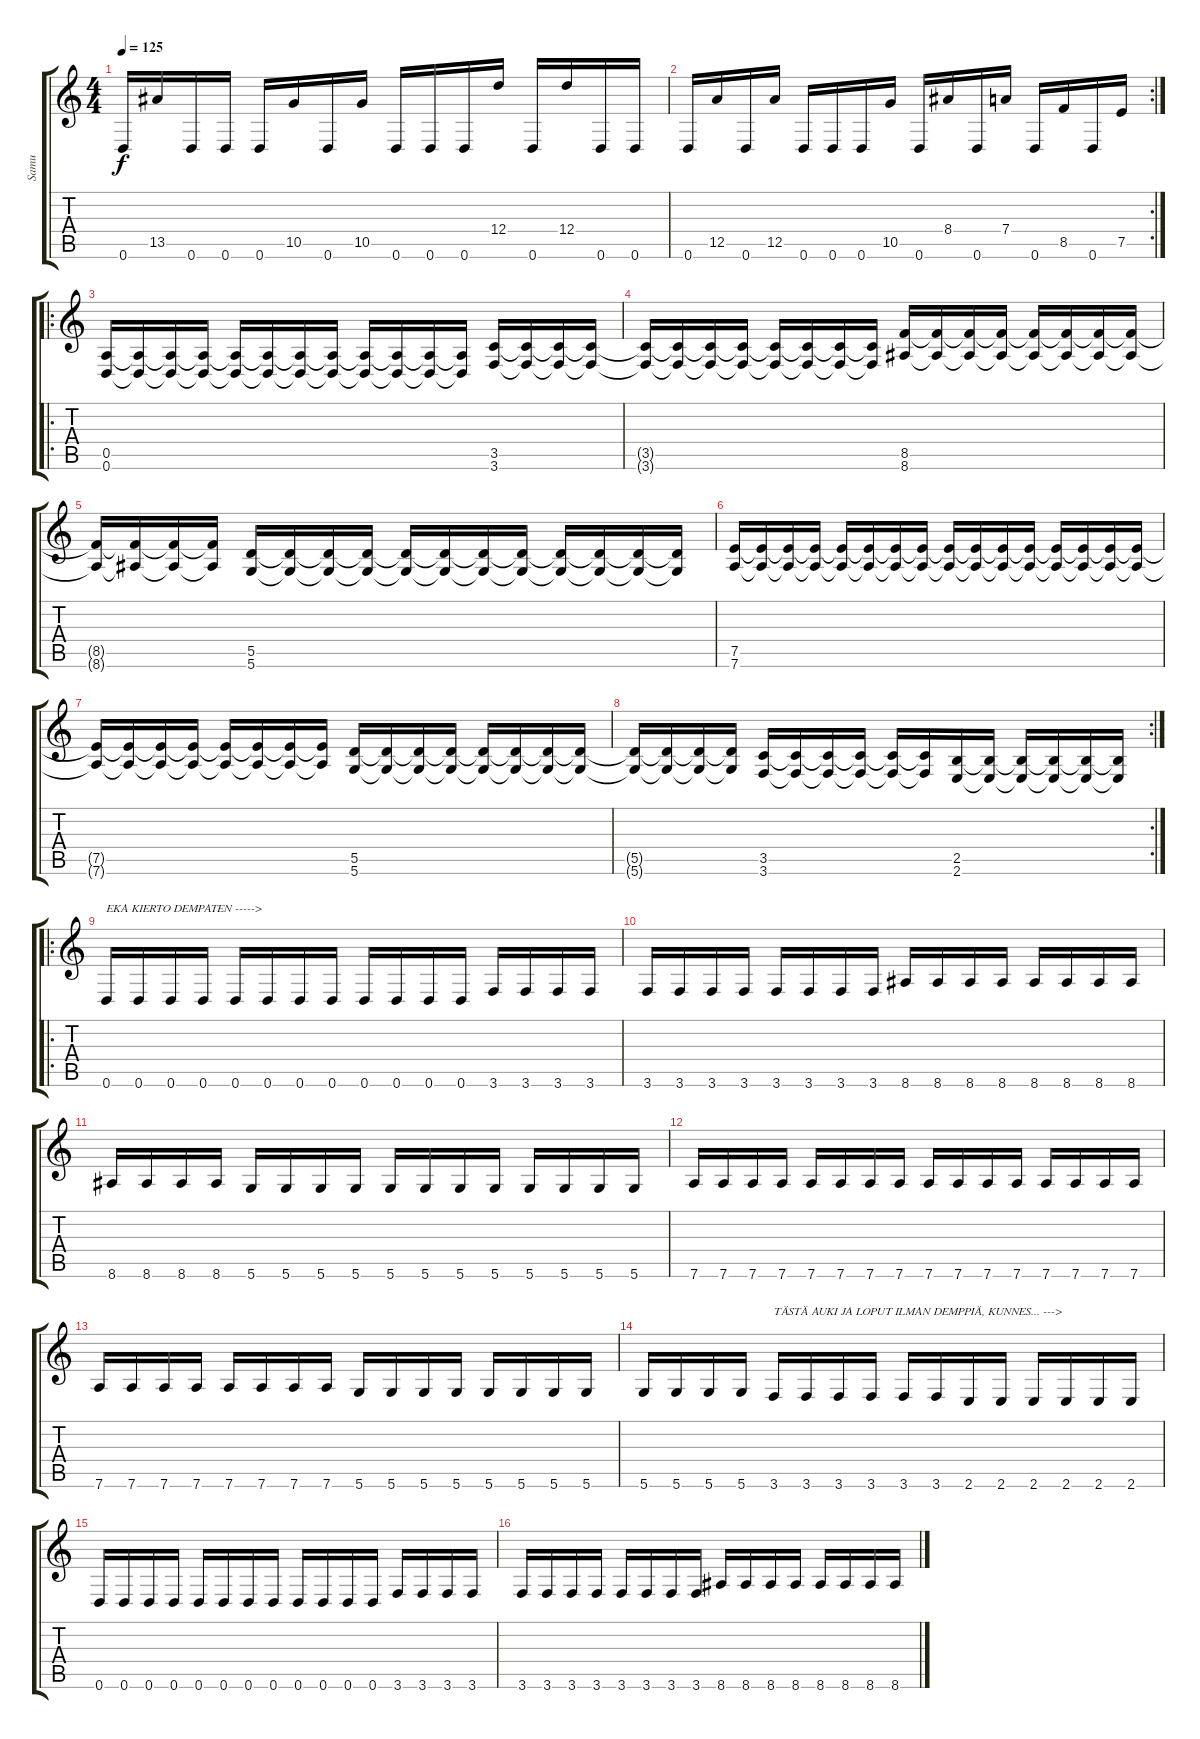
\track ("Samu" "Samu") {instrument overdrivenguitar}
\staff {score tabs}
\tuning (E4 B3 G3 D3 A2 D2) {hide}
\ts (4 4)
\tempo 125
\clef g2
\ks c
0.6.16{dy f} 13.5.16 0.6.16 0.6.16 0.6.16 10.5.16 0.6.16 10.5.16 0.6.16 0.6.16 0.6.16 12.4.16 0.6.16 12.4.16 0.6.16 0.6.16 |
\rc 2
0.6.16 12.5.16 0.6.16 12.5.16 0.6.16 0.6.16 0.6.16 10.5.16 0.6.16 8.4.16 0.6.16 7.4.16 0.6.16 8.5.16 0.6.16 7.5.16 |
\ro
(0.5 0.6).16 (0.5{t} 0.6{t}).16 (0.5{t} 0.6{t}).16 (0.5{t} 0.6{t}).16 (0.5{t} 0.6{t}).16 (0.5{t} 0.6{t}).16 (0.5{t} 0.6{t}).16 (0.5{t} 0.6{t}).16 (0.5{t} 0.6{t}).16 (0.5{t} 0.6{t}).16 (0.5{t} 0.6{t}).16 (0.5{t} 0.6{t}).16 (3.5 3.6).16 (3.5{t} 3.6{t}).16 (3.5{t} 3.6{t}).16 (3.5{t} 3.6{t}).16 |
(3.5{t} 3.6{t}).16 (3.5{t} 3.6{t}).16 (3.5{t} 3.6{t}).16 (3.5{t} 3.6{t}).16 (3.5{t} 3.6{t}).16 (3.5{t} 3.6{t}).16 (3.5{t} 3.6{t}).16 (3.5{t} 3.6{t}).16 (8.5 8.6).16 (8.5{t} 8.6{t}).16 (8.5{t} 8.6{t}).16 (8.5{t} 8.6{t}).16 (8.5{t} 8.6{t}).16 (8.5{t} 8.6{t}).16 (8.5{t} 8.6{t}).16 (8.5{t} 8.6{t}).16 |
(8.5{t} 8.6{t}).16 (8.5{t} 8.6{t}).16 (8.5{t} 8.6{t}).16 (8.5{t} 8.6{t}).16 (5.5 5.6).16 (5.5{t} 5.6{t}).16 (5.5{t} 5.6{t}).16 (5.5{t} 5.6{t}).16 (5.5{t} 5.6{t}).16 (5.5{t} 5.6{t}).16 (5.5{t} 5.6{t}).16 (5.5{t} 5.6{t}).16 (5.5{t} 5.6{t}).16 (5.5{t} 5.6{t}).16 (5.5{t} 5.6{t}).16 (5.5{t} 5.6{t}).16 |
(7.5 7.6).16 (7.5{t} 7.6{t}).16 (7.5{t} 7.6{t}).16 (7.5{t} 7.6{t}).16 (7.5{t} 7.6{t}).16 (7.5{t} 7.6{t}).16 (7.5{t} 7.6{t}).16 (7.5{t} 7.6{t}).16 (7.5{t} 7.6{t}).16 (7.5{t} 7.6{t}).16 (7.5{t} 7.6{t}).16 (7.5{t} 7.6{t}).16 (7.5{t} 7.6{t}).16 (7.5{t} 7.6{t}).16 (7.5{t} 7.6{t}).16 (7.5{t} 7.6{t}).16 |
(7.5{t} 7.6{t}).16 (7.5{t} 7.6{t}).16 (7.5{t} 7.6{t}).16 (7.5{t} 7.6{t}).16 (7.5{t} 7.6{t}).16 (7.5{t} 7.6{t}).16 (7.5{t} 7.6{t}).16 (7.5{t} 7.6{t}).16 (5.5 5.6).16 (5.5{t} 5.6{t}).16 (5.5{t} 5.6{t}).16 (5.5{t} 5.6{t}).16 (5.5{t} 5.6{t}).16 (5.5{t} 5.6{t}).16 (5.5{t} 5.6{t}).16 (5.5{t} 5.6{t}).16 |
\rc 2
(5.5{t} 5.6{t}).16 (5.5{t} 5.6{t}).16 (5.5{t} 5.6{t}).16 (5.5{t} 5.6{t}).16 (3.5 3.6).16 (3.5{t} 3.6{t}).16 (3.5{t} 3.6{t}).16 (3.5{t} 3.6{t}).16 (3.5{t} 3.6{t}).16 (3.5{t} 3.6{t}).16 (2.5 2.6).16 (2.5{t} 2.6{t}).16 (2.5{t} 2.6{t}).16 (2.5{t} 2.6{t}).16 (2.5{t} 2.6{t}).16 (2.5{t} 2.6{t}).16 |
\ro
0.6.16{txt "EKA KIERTO DEMPATEN ----->"} 0.6.16 0.6.16 0.6.16 0.6.16 0.6.16 0.6.16 0.6.16 0.6.16 0.6.16 0.6.16 0.6.16 3.6.16 3.6.16 3.6.16 3.6.16 |
3.6.16 3.6.16 3.6.16 3.6.16 3.6.16 3.6.16 3.6.16 3.6.16 8.6.16 8.6.16 8.6.16 8.6.16 8.6.16 8.6.16 8.6.16 8.6.16 |
8.6.16 8.6.16 8.6.16 8.6.16 5.6.16 5.6.16 5.6.16 5.6.16 5.6.16 5.6.16 5.6.16 5.6.16 5.6.16 5.6.16 5.6.16 5.6.16 |
7.6.16 7.6.16 7.6.16 7.6.16 7.6.16 7.6.16 7.6.16 7.6.16 7.6.16 7.6.16 7.6.16 7.6.16 7.6.16 7.6.16 7.6.16 7.6.16 |
7.6.16 7.6.16 7.6.16 7.6.16 7.6.16 7.6.16 7.6.16 7.6.16 5.6.16 5.6.16 5.6.16 5.6.16 5.6.16 5.6.16 5.6.16 5.6.16 |
5.6.16 5.6.16 5.6.16 5.6.16 3.6.16{txt "TÄSTÄ AUKI JA LOPUT ILMAN DEMPPIÄ, KUNNES... --->"} 3.6.16 3.6.16 3.6.16 3.6.16 3.6.16 2.6.16 2.6.16 2.6.16 2.6.16 2.6.16 2.6.16 |
0.6.16 0.6.16 0.6.16 0.6.16 0.6.16 0.6.16 0.6.16 0.6.16 0.6.16 0.6.16 0.6.16 0.6.16 3.6.16 3.6.16 3.6.16 3.6.16 |
3.6.16 3.6.16 3.6.16 3.6.16 3.6.16 3.6.16 3.6.16 3.6.16 8.6.16 8.6.16 8.6.16 8.6.16 8.6.16 8.6.16 8.6.16 8.6.16
